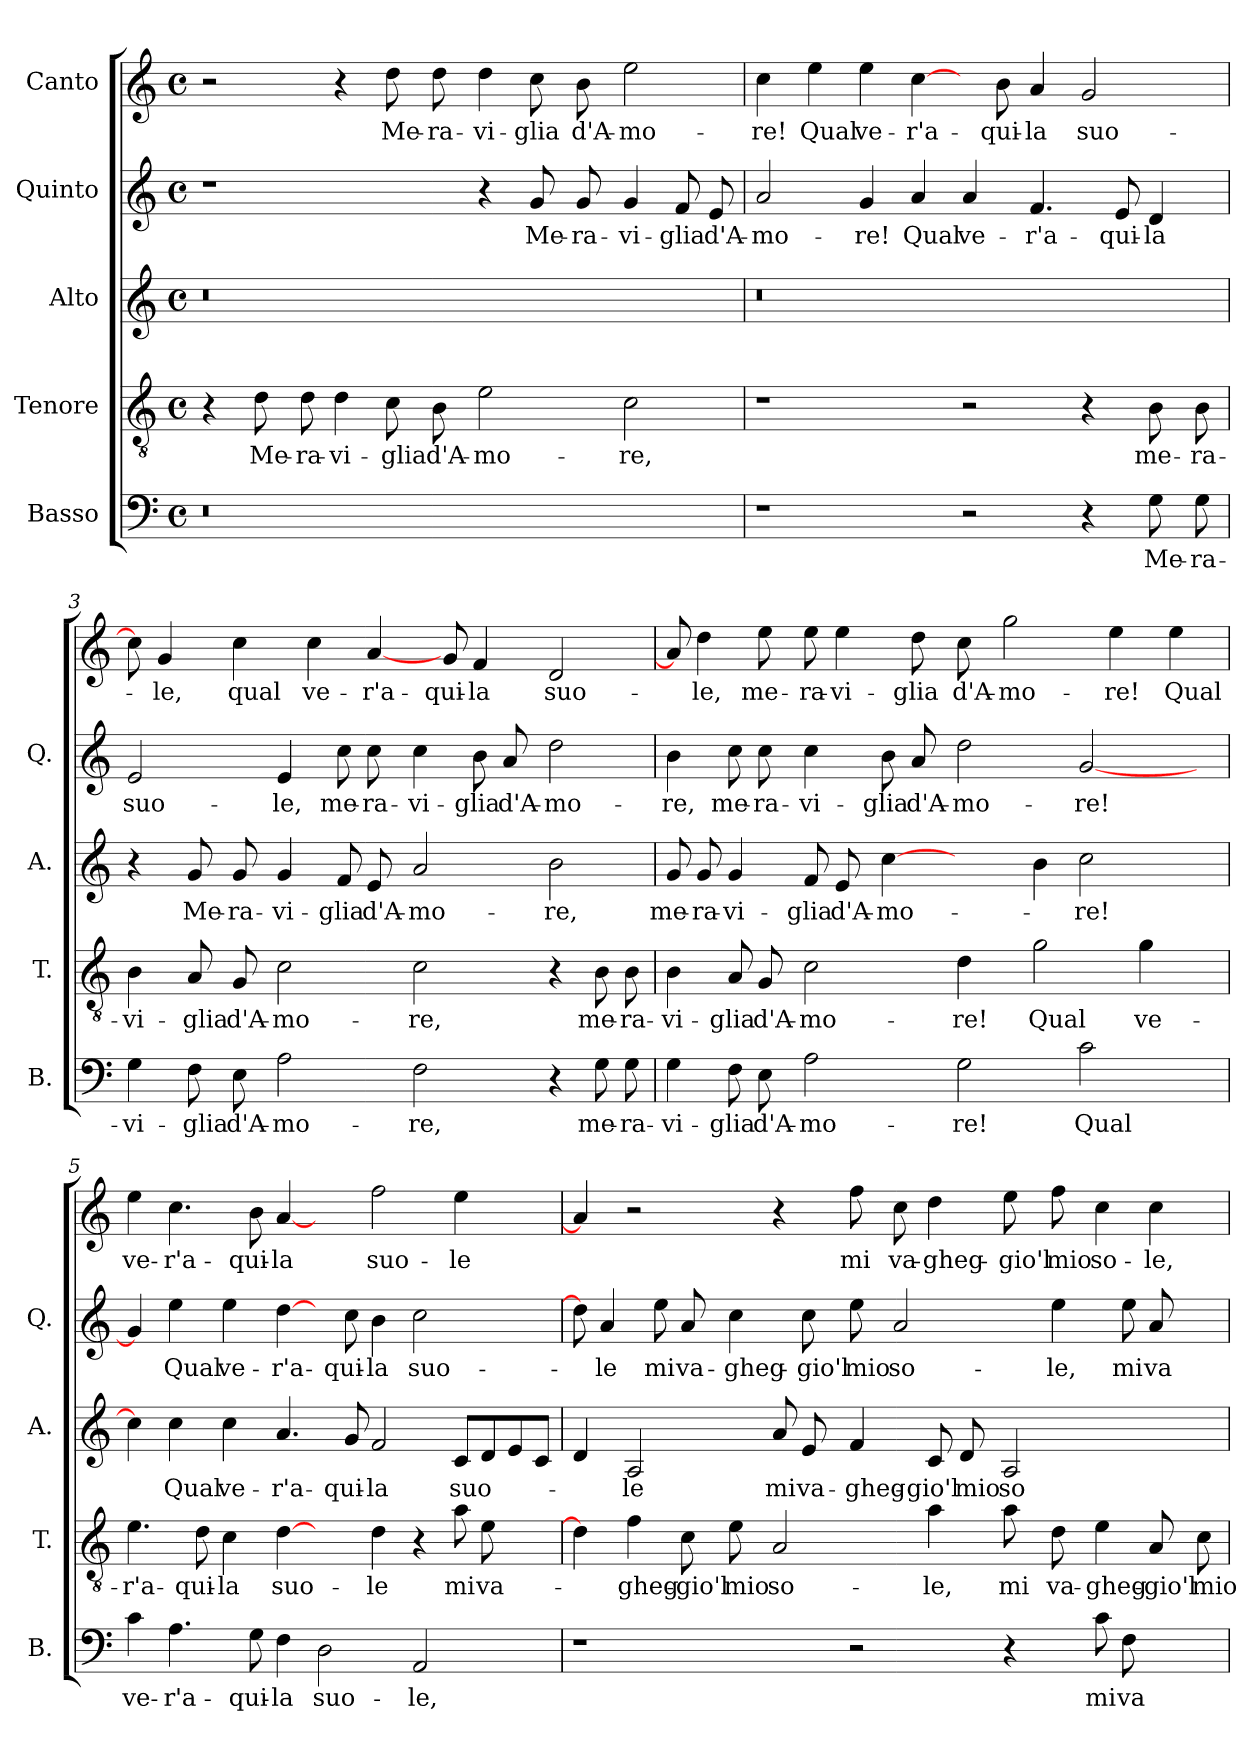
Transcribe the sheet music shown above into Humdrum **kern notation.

**kern	**text	**kern	**text	**kern	**text	**kern	**text	**kern	**text
*part5	*part5	*part4	*part4	*part3	*part3	*part2	*part2	*part1	*part1
*staff5	*staff5	*staff4	*staff4	*staff3	*staff3	*staff2	*staff2	*staff1	*staff1
*I"Basso	*	*I"Tenore	*	*I"Alto	*	*I"Quinto	*	*I"Canto	*
*I'B.	*	*I'T.	*	*I'A.	*	*I'Q.	*	*	*
*clefF4	*	*clefGv2	*	*clefG2	*	*clefG2	*	*clefG2	*
*k[]	*	*k[]	*	*k[]	*	*k[]	*	*k[]	*
*C:	*	*C:	*	*C:	*	*C:	*	*C:	*
*M4/4	*	*M4/4	*	*M4/4	*	*M4/4	*	*M4/4	*
*met(c)	*	*met(c)	*	*met(c)	*	*met(c)	*	*met(c)	*
=1	=1	=1	=1	=1	=1	=1	=1	=1	=1
!LO:N:vis=0	!	!	!	!LO:N:vis=0	!	!	!	!	!
1r	.	4r	.	1r	.	1r	.	2r	.
.	.	8d\	Me-	.	.	.	.	.	.
.	.	8d\	-ra-	.	.	.	.	.	.
.	.	4d\	-vi-	.	.	.	.	4r	.
.	.	8c\	-glia	.	.	.	.	8dd\	Me-
.	.	8B\	d'A-	.	.	.	.	8dd\	-ra-
1ryy	.	2e\	-mo-	1ryy	.	4r	.	4dd\	-vi-
.	.	.	.	.	.	8g/	Me-	8cc\	-glia
.	.	.	.	.	.	8g/	-ra-	8b\	d'A-
.	.	2c\	-re,	.	.	4g/	-vi-	2ee\	-mo-
.	.	.	.	.	.	8f/	-glia	.	.
.	.	.	.	.	.	8e/	d'A-	.	.
=2	=2	=2	=2	=2	=2	=2	=2	=2	=2
!	!	!	!	!LO:N:vis=0	!	!	!	!	!
1r	.	1r	.	1r	.	2a/	-mo-	4cc\	-re!
.	.	.	.	.	.	.	.	4ee\	Qual
.	.	.	.	.	.	4g/	-re!	4ee\	ve-
.	.	.	.	.	.	4a/	Qual	[4cc\	-r'a-
2r	.	2r	.	1ryy	.	4a/	ve-	8ryy	.
.	.	.	.	.	.	.	.	8b\	-qui-
.	.	.	.	.	.	4.f/	-r'a-	4a/	-la
4r	.	4r	.	.	.	.	.	2g/	suo-
.	.	.	.	.	.	8e/	-qui-	.	.
8G\	Me-	8B\	me-	.	.	4d/	-la	.	.
8G\	-ra-	8B\	-ra-	.	.	.	.	.	.
=3	=3	=3	=3	=3	=3	=3	=3	=3	=3
4G\	-vi-	4B\	-vi-	4r	.	2e/	suo-	8cc\]	.
.	.	.	.	.	.	.	.	4g/	-le,
8F\	-glia	8A/	-glia	8g/	Me-	.	.	.	.
8E\	d'A-	8G/	d'A-	8g/	-ra-	.	.	4cc\	qual
2A\	-mo-	2c\	-mo-	4g/	-vi-	4e/	-le,	.	.
.	.	.	.	.	.	.	.	4cc\	ve-
.	.	.	.	8f/	-glia	8cc\	me-	.	.
.	.	.	.	8e/	d'A-	8cc\	-ra-	[4a/	-r'a-
2F\	-re,	2c\	-re,	2a/	-mo-	4cc\	-vi-	.	.
.	.	.	.	.	.	.	.	8g/	-qui-
.	.	.	.	.	.	8b\	-glia	4f/	-la
.	.	.	.	.	.	8a/	d'A-	.	.
4r	.	4r	.	2b\	-re,	2dd\	-mo-	2d/	suo-
8G\	me-	8B\	me-	.	.	.	.	.	.
8G\	-ra-	8B\	-ra-	.	.	.	.	.	.
=4	=4	=4	=4	=4	=4	=4	=4	=4	=4
4G\	-vi-	4B\	-vi-	8g/	me-	4b\	-re,	8a/]	.
.	.	.	.	8g/	-ra-	.	.	4dd\	-le,
8F\	-glia	8A/	-glia	4g/	-vi-	8cc\	me-	.	.
8E\	d'A-	8G/	d'A-	.	.	8cc\	-ra-	8ee\	me-
2A\	-mo-	2c\	-mo-	8f/	-glia	4cc\	-vi-	8ee\	-ra-
.	.	.	.	8e/	d'A-	.	.	4ee\	-vi-
.	.	.	.	[4cc\	-mo-	8b\	-glia	.	.
.	.	.	.	.	.	8a/	d'A-	8dd\	-glia
2G\	-re!	4d\	-re!	4ryy	.	2dd\	-mo-	8cc\	d'A-
.	.	.	.	.	.	.	.	2gg\	-mo-
.	.	2g\	Qual	4b\	.	.	.	.	.
2c\	Qual	.	.	2cc\	-re!	[2g/	-re!	.	.
.	.	.	.	.	.	.	.	4ee\	-re!
.	.	4g\	ve-	.	.	.	.	.	.
.	.	.	.	.	.	.	.	4ee\	Qual
8ryy	.	8ryy	.	8ryy	.	8ryy	.	.	.
=5	=5	=5	=5	=5	=5	=5	=5	=5	=5
4c\	ve-	4.e\	-r'a-	4cc\]	.	4g/]	.	4ee\	ve-
4.A\	-r'a-	.	.	4cc\	Qual	4ee\	Qual	4.cc\	-r'a-
.	.	8d\	-qui-	.	.	.	.	.	.
.	.	4c\	-la	4cc\	ve-	4ee\	ve-	.	.
8G\	-qui-	.	.	.	.	.	.	8b\	-qui-
4F\	-la	[4d\	suo-	4.a/	-r'a-	[4dd\	-r'a-	[4a/	-la
2D\	suo-	4ryy	.	.	.	8ryy	.	4ryy	.
.	.	.	.	8g/	-qui-	8cc\	-qui-	.	.
.	.	4d\	-le	2f/	-la	4b\	-la	2ff\	suo-
2AA/	-le,	4r	.	.	.	2cc\	suo-	.	.
.	.	8a\	mi	8c/L	suo-	.	.	4ee\	-le
.	.	8e\	va-	8d/	.	.	.	.	.
4ryy	.	4ryy	.	8e/	.	4ryy	.	4ryy	.
.	.	.	.	8c/J	.	.	.	.	.
=6	=6	=6	=6	=6	=6	=6	=6	=6	=6
1r	.	4d\]	.	4d/	.	8dd\]	.	4a/]	.
.	.	.	.	.	.	4a/	-le	.	.
.	.	4f\	-gheg-	2A/	-le	.	.	2r	.
.	.	.	.	.	.	8ee\	mi	.	.
.	.	8c\	-gio'l	.	.	8a/	va-	.	.
.	.	8e\	mio	.	.	4cc\	-gheg-	.	.
.	.	2A/	so-	8a/	mi	.	.	4r	.
.	.	.	.	8e/	va-	8cc\	-gio'l	.	.
2r	.	.	.	4f/	-gheg-	8ee\	mio	8ff\	mi
.	.	.	.	.	.	2a/	so-	8cc\	va-
.	.	4a\	-le,	8c/	-gio'l	.	.	4dd\	-gheg-
.	.	.	.	8d/	mio	.	.	.	.
4r	.	8a\	mi	2A/	so-	.	.	8ee\	-gio'l
.	.	8d\	va-	.	.	4ee\	-le,	8ff\	mio
8c\	mi	4e\	-gheg-	.	.	.	.	4cc\	so-
8F\	va-	.	.	.	.	8ee\	mi	.	.
4ryy	.	8A/	-gio'l	4ryy	.	8a/	va-	4cc\	-le,
.	.	8c\	mio	.	.	8ryy	.	.	.
=	=	=	=	=	=	=	=	=	=
*-	*-	*-	*-	*-	*-	*-	*-	*-	*-
